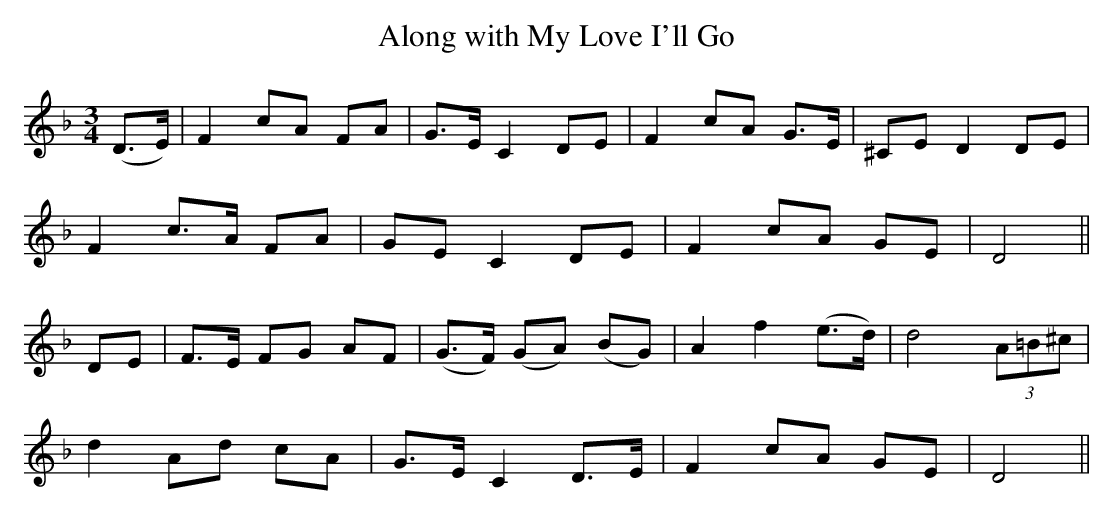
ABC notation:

X:1
T: Along with My Love I'll Go
M: 3/4
L: 1/8
K: F
(D>E)|F2 cA FA|G>E C2 DE|F2 cA G>E|^CE D2 DE|
F2 c>A FA|GE C2 DE|F2 cA GE|D4||
DE|F>E FG AF|(G>F) (GA) (BG)|A2 f2 (e>d)|d4 (3A=B^c|
d2 Ad cA|G>E C2 D>E|F2 cA GE|D4||
